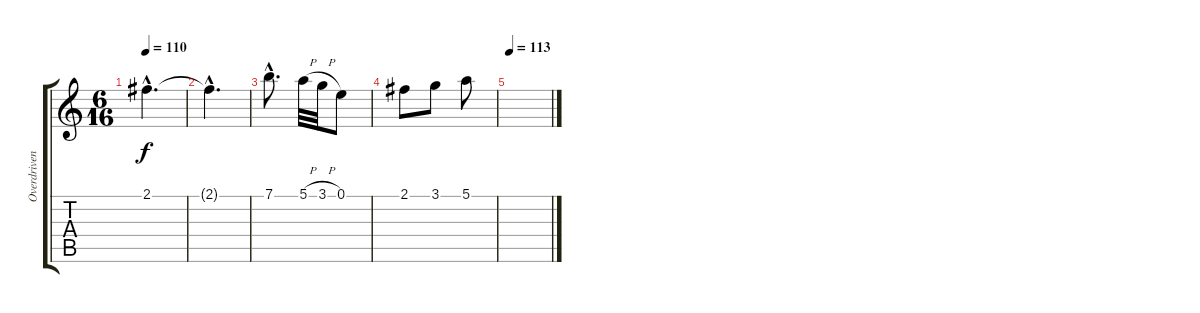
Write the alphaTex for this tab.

\track ("Overdriven Guitar 1" "Overdriven") {instrument overdrivenguitar}
\staff {score tabs}
\tuning (E4 B3 G3 D3 A2 E2) {hide}
\ts (6 16)
\tempo 110
\clef g2
\ks c
2.1{hac}.4{d dy f} |
2.1{hac t}.4{d} |
7.1{hac}.8{d} 5.1{h}.32 3.1{h}.32 0.1.8 |
2.1.8 3.1.8 5.1.8 |
\tempo 113
